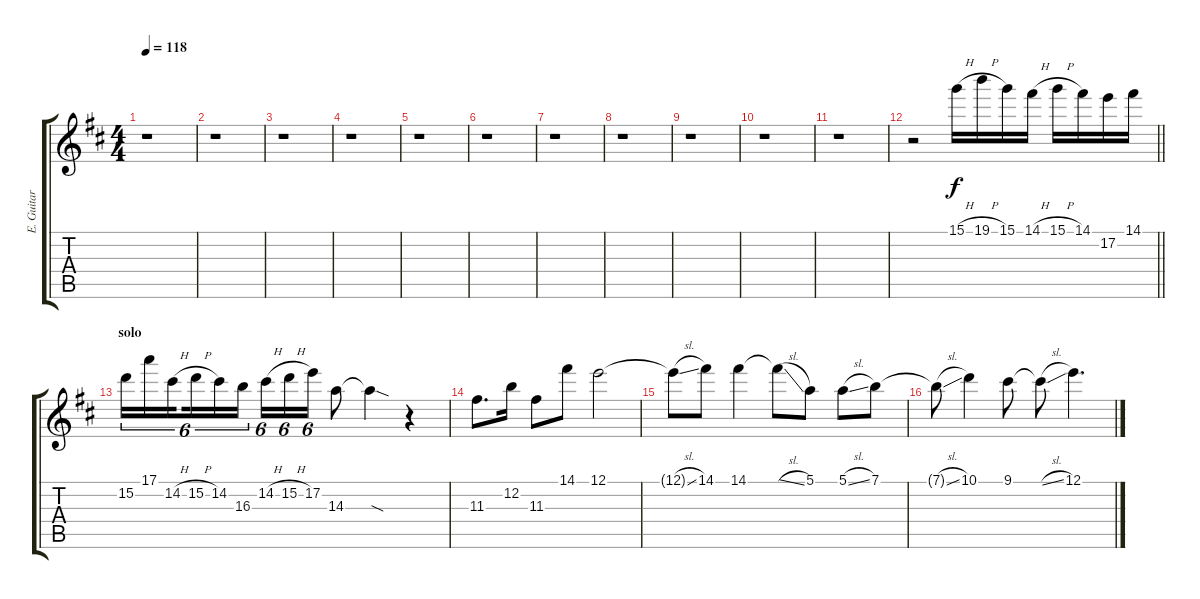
\track ("E. Guitar II" "E. Guitar ") {instrument overdrivenguitar}
\staff {score tabs}
\tuning (E4 B3 G3 D3 A2 E2) {hide}
\ts (4 4)
\tempo 118
\clef g2
\ks d
r.1{dy f} |
r.1 |
r.1 |
r.1 |
r.1 |
r.1 |
r.1 |
r.1 |
r.1 |
r.1 |
r.1 |
\barLineRight lightlight
r.2 15.1{h}.16 19.1{h}.16 15.1.16 14.1{h}.16 15.1{h}.16 14.1.16 17.2.16 14.1.16 |
\section ("" "solo")
15.2.16{tu (6 4)} 17.1.16{tu (6 4)} 14.2{h}.16{tu (6 4) beam splitsecondary} 15.2{h}.16{tu (6 4)} 14.2.16{tu (6 4)} 16.3.16{tu (6 4)} 14.2{h}.16{tu (6 4)} 15.2{h}.16{tu (6 4)} 17.2.16{tu (6 4)} 14.3.8 14.3{sod t}.4 r.4 |
11.3.8{d beam Down} 12.2.16{beam Down} 11.3.8 14.1.8 12.1.2 |
12.1{sl t}.8 14.1.8 14.1.4 14.1{sl t}.8 5.1.8 5.1{sl}.8 7.1.8 |
7.1{sl t}.8 10.1.4 9.1.8 9.1{sl t}.8 12.1.4{d}
